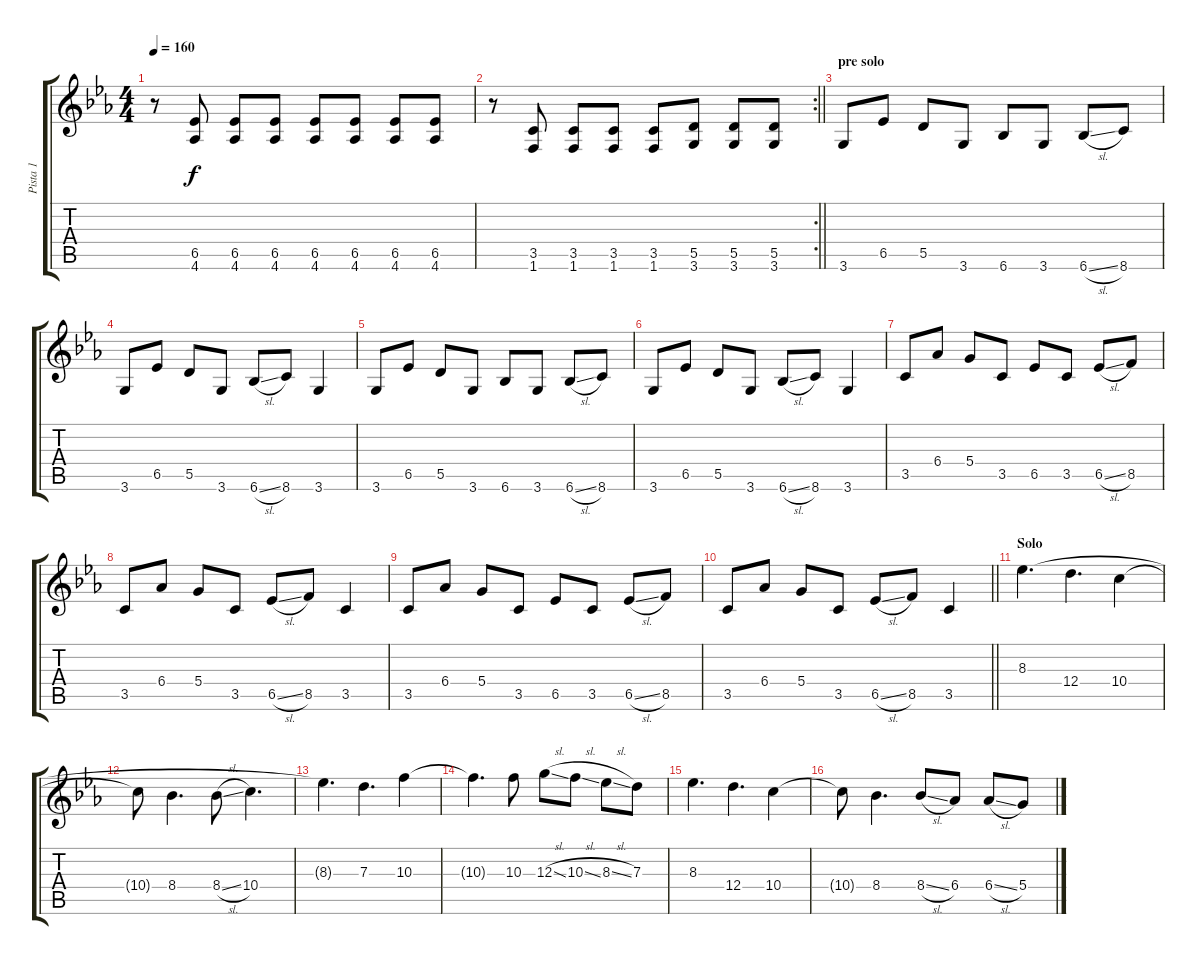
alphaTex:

\track ("Pista 1" "Pista 1") {instrument distortionguitar}
\staff {score tabs}
\tuning (E4 B3 G3 D3 A2 E2) {hide}
\ts (4 4)
\tempo 160
\clef g2
\ks cminor
r.8{dy f} (6.5 4.6).8 (6.5 4.6).8 (6.5 4.6).8 (6.5 4.6).8 (6.5 4.6).8 (6.5 4.6).8 (6.5 4.6).8 |
\rc 2
\barLineRight lightlight
r.8 (3.5 1.6).8 (3.5 1.6).8 (3.5 1.6).8 (3.5 1.6).8 (5.5 3.6).8 (5.5 3.6).8 (5.5 3.6).8 |
\section ("" "pre solo")
3.6.8 6.5.8 5.5.8 3.6.8 6.6.8 3.6.8 6.6{sl}.8 8.6.8 |
3.6.8 6.5.8 5.5.8 3.6.8 6.6{sl}.8 8.6.8 3.6.4 |
3.6.8 6.5.8 5.5.8 3.6.8 6.6.8 3.6.8 6.6{sl}.8 8.6.8 |
3.6.8 6.5.8 5.5.8 3.6.8 6.6{sl}.8 8.6.8 3.6.4 |
3.5.8 6.4.8 5.4.8 3.5.8 6.5.8 3.5.8 6.5{sl}.8 8.5.8 |
3.5.8 6.4.8 5.4.8 3.5.8 6.5{sl}.8 8.5.8 3.5.4 |
3.5.8 6.4.8 5.4.8 3.5.8 6.5.8 3.5.8 6.5{sl}.8 8.5.8 |
\barLineRight lightlight
3.5.8 6.4.8 5.4.8 3.5.8 6.5{sl}.8 8.5.8 3.5.4 |
\section ("" "Solo")
8.3.4{d} 12.4.4{d} 10.4.4 |
10.4{t}.8 8.4.4{d} 8.4{sl}.8 10.4.4{d} |
8.3{t}.4{d} 7.3.4{d} 10.3.4 |
10.3{t}.4{d} 10.3.8 12.3{sl}.8 10.3{sl}.8 8.3{sl}.8 7.3.8 |
8.3.4{d} 12.4.4{d} 10.4.4 |
10.4{t}.8 8.4.4{d} 8.4{sl}.8 6.4.8 6.4{sl}.8 5.4.8
